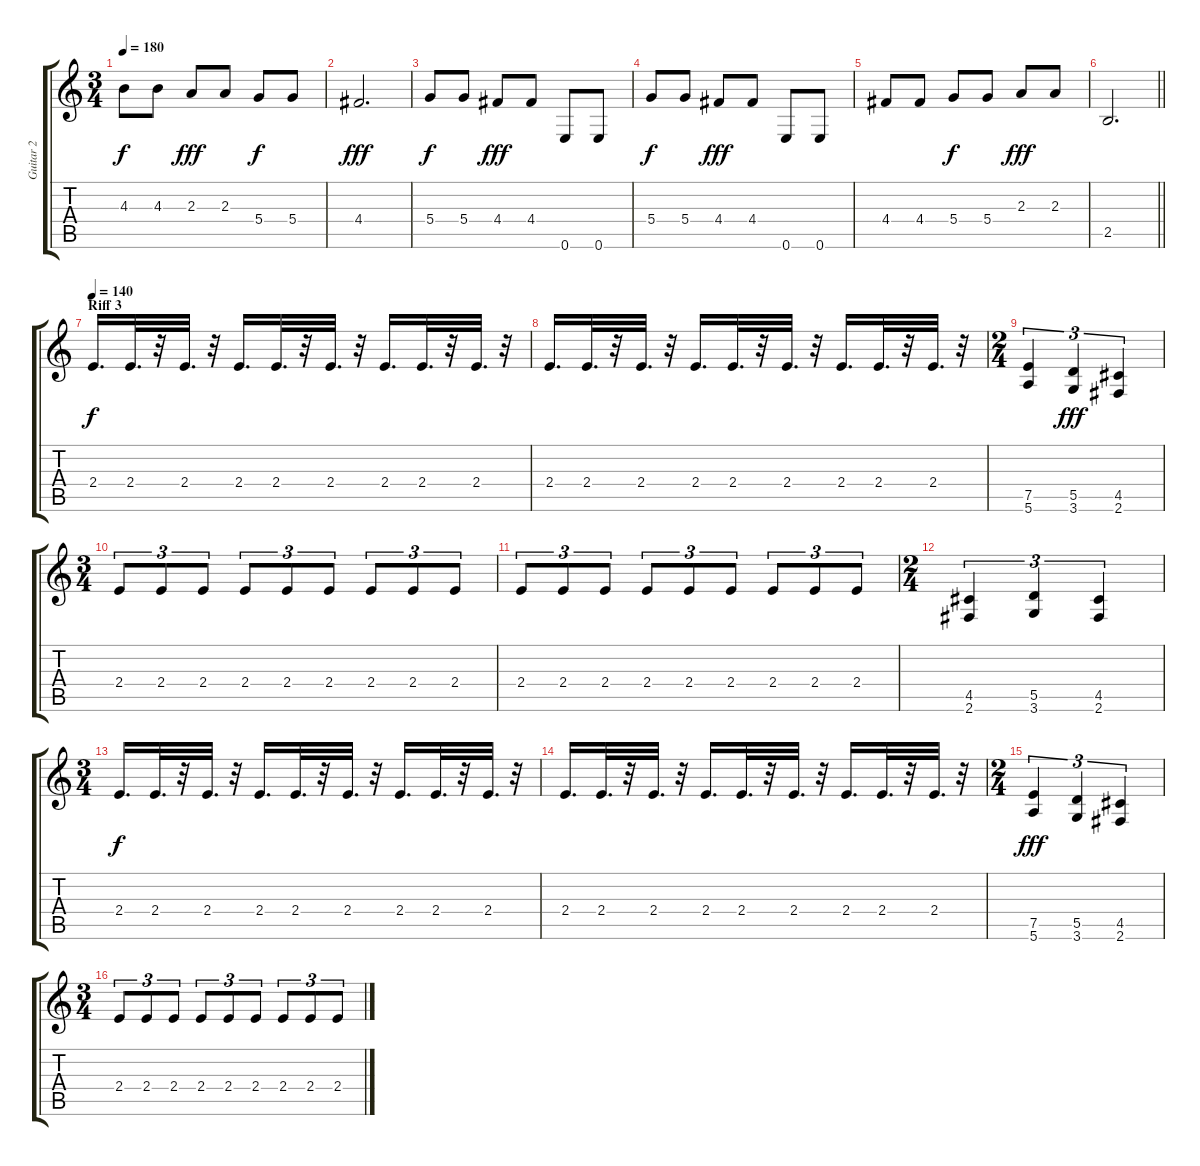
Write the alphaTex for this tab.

\track ("Guitar 2" "Guitar 2") {instrument distortionguitar}
\staff {score tabs}
\tuning (E4 B3 G3 D3 A2 E2) {hide}
\ts (3 4)
\tempo 180
\clef g2
\ks c
4.3.8{dy f} 4.3.8 2.3.8{dy fff} 2.3.8 5.4.8{dy f} 5.4.8 |
4.4.2{d dy fff} |
5.4.8{dy f} 5.4.8 4.4.8{dy fff} 4.4.8 0.6.8 0.6.8 |
5.4.8{dy f} 5.4.8 4.4.8{dy fff} 4.4.8 0.6.8 0.6.8 |
4.4.8 4.4.8 5.4.8{dy f} 5.4.8 2.3.8{dy fff} 2.3.8 |
\barLineRight lightlight
2.5.2{d} |
\section ("" "Riff 3")
\tempo 140
2.4.16{d dy f} 2.4.32{d} r.32 2.4.32{d} r.32 2.4.16{d} 2.4.32{d} r.32 2.4.32{d} r.32 2.4.16{d} 2.4.32{d} r.32 2.4.32{d} r.32 |
2.4.16{d} 2.4.32{d} r.32 2.4.32{d} r.32 2.4.16{d} 2.4.32{d} r.32 2.4.32{d} r.32 2.4.16{d} 2.4.32{d} r.32 2.4.32{d} r.32 |
\ts (2 4)
(7.5 5.6).4{tu (3 2)} (5.5 3.6).4{tu (3 2) dy fff} (4.5 2.6).4{tu (3 2)} |
\ts (3 4)
2.4.8{tu (3 2)} 2.4.8{tu (3 2)} 2.4.8{tu (3 2)} 2.4.8{tu (3 2)} 2.4.8{tu (3 2)} 2.4.8{tu (3 2)} 2.4.8{tu (3 2)} 2.4.8{tu (3 2)} 2.4.8{tu (3 2)} |
2.4.8{tu (3 2)} 2.4.8{tu (3 2)} 2.4.8{tu (3 2)} 2.4.8{tu (3 2)} 2.4.8{tu (3 2)} 2.4.8{tu (3 2)} 2.4.8{tu (3 2)} 2.4.8{tu (3 2)} 2.4.8{tu (3 2)} |
\ts (2 4)
(4.5 2.6).4{tu (3 2)} (5.5 3.6).4{tu (3 2)} (4.5 2.6).4{tu (3 2)} |
\ts (3 4)
2.4.16{d dy f} 2.4.32{d} r.32 2.4.32{d} r.32 2.4.16{d} 2.4.32{d} r.32 2.4.32{d} r.32 2.4.16{d} 2.4.32{d} r.32 2.4.32{d} r.32 |
2.4.16{d} 2.4.32{d} r.32 2.4.32{d} r.32 2.4.16{d} 2.4.32{d} r.32 2.4.32{d} r.32 2.4.16{d} 2.4.32{d} r.32 2.4.32{d} r.32 |
\ts (2 4)
(7.5 5.6).4{tu (3 2) dy fff} (5.5 3.6).4{tu (3 2)} (4.5 2.6).4{tu (3 2)} |
\ts (3 4)
2.4.8{tu (3 2)} 2.4.8{tu (3 2)} 2.4.8{tu (3 2)} 2.4.8{tu (3 2)} 2.4.8{tu (3 2)} 2.4.8{tu (3 2)} 2.4.8{tu (3 2)} 2.4.8{tu (3 2)} 2.4.8{tu (3 2)}
